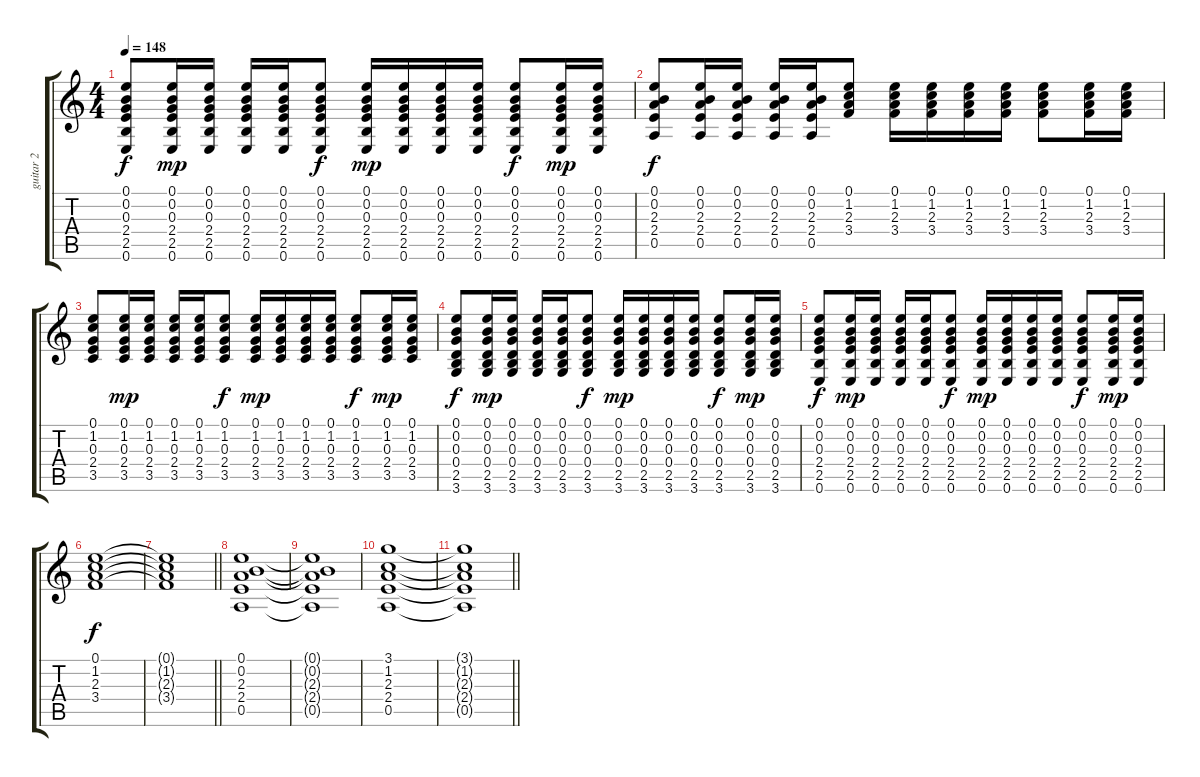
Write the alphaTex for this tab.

\track ("guitar 2" "guitar 2") {instrument electricguitarjazz}
\staff {score tabs}
\tuning (E4 B3 G3 D3 A2 E2) {hide}
\ts (4 4)
\tempo 148
\clef g2
\ks c
(0.1 0.2 0.3 2.4 2.5 0.6).8{dy f} (0.1 0.2 0.3 2.4 2.5 0.6).16{dy mp} (0.1 0.2 0.3 2.4 2.5 0.6).16 (0.1 0.2 0.3 2.4 2.5 0.6).16 (0.1 0.2 0.3 2.4 2.5 0.6).16 (0.1 0.2 0.3 2.4 2.5 0.6).8{dy f} (0.1 0.2 0.3 2.4 2.5 0.6).16{dy mp} (0.1 0.2 0.3 2.4 2.5 0.6).16 (0.1 0.2 0.3 2.4 2.5 0.6).16 (0.1 0.2 0.3 2.4 2.5 0.6).16 (0.1 0.2 0.3 2.4 2.5 0.6).8{dy f} (0.1 0.2 0.3 2.4 2.5 0.6).16{dy mp} (0.1 0.2 0.3 2.4 2.5 0.6).16 |
(0.1 0.2 2.3 2.4 0.5).8{dy f} (0.1 0.2 2.3 2.4 0.5).16 (0.1 0.2 2.3 2.4 0.5).16 (0.1 0.2 2.3 2.4 0.5).16 (0.1 0.2 2.3 2.4 0.5).16 (0.1 1.2 2.3 3.4).8 (0.1 1.2 2.3 3.4).16 (0.1 1.2 2.3 3.4).16 (0.1 1.2 2.3 3.4).16 (0.1 1.2 2.3 3.4).16 (0.1 1.2 2.3 3.4).8 (0.1 1.2 2.3 3.4).16 (0.1 1.2 2.3 3.4).16 |
(0.1 1.2 0.3 2.4 3.5).8 (0.1 1.2 0.3 2.4 3.5).16{dy mp} (0.1 1.2 0.3 2.4 3.5).16 (0.1 1.2 0.3 2.4 3.5).16 (0.1 1.2 0.3 2.4 3.5).16 (0.1 1.2 0.3 2.4 3.5).8{dy f} (0.1 1.2 0.3 2.4 3.5).16{dy mp} (0.1 1.2 0.3 2.4 3.5).16 (0.1 1.2 0.3 2.4 3.5).16 (0.1 1.2 0.3 2.4 3.5).16 (0.1 1.2 0.3 2.4 3.5).8{dy f} (0.1 1.2 0.3 2.4 3.5).16{dy mp} (0.1 1.2 0.3 2.4 3.5).16 |
(0.1 0.2 0.3 0.4 2.5 3.6).8{dy f} (0.1 0.2 0.3 0.4 2.5 3.6).16{dy mp} (0.1 0.2 0.3 0.4 2.5 3.6).16 (0.1 0.2 0.3 0.4 2.5 3.6).16 (0.1 0.2 0.3 0.4 2.5 3.6).16 (0.1 0.2 0.3 0.4 2.5 3.6).8{dy f} (0.1 0.2 0.3 0.4 2.5 3.6).16{dy mp} (0.1 0.2 0.3 0.4 2.5 3.6).16 (0.1 0.2 0.3 0.4 2.5 3.6).16 (0.1 0.2 0.3 0.4 2.5 3.6).16 (0.1 0.2 0.3 0.4 2.5 3.6).8{dy f} (0.1 0.2 0.3 0.4 2.5 3.6).16{dy mp} (0.1 0.2 0.3 0.4 2.5 3.6).16 |
(0.1 0.2 0.3 2.4 2.5 0.6).8{dy f} (0.1 0.2 0.3 2.4 2.5 0.6).16{dy mp} (0.1 0.2 0.3 2.4 2.5 0.6).16 (0.1 0.2 0.3 2.4 2.5 0.6).16 (0.1 0.2 0.3 2.4 2.5 0.6).16 (0.1 0.2 0.3 2.4 2.5 0.6).8{dy f} (0.1 0.2 0.3 2.4 2.5 0.6).16{dy mp} (0.1 0.2 0.3 2.4 2.5 0.6).16 (0.1 0.2 0.3 2.4 2.5 0.6).16 (0.1 0.2 0.3 2.4 2.5 0.6).16 (0.1 0.2 0.3 2.4 2.5 0.6).8{dy f} (0.1 0.2 0.3 2.4 2.5 0.6).16{dy mp} (0.1 0.2 0.3 2.4 2.5 0.6).16 |
(0.1 1.2 2.3 3.4).1{dy f} |
\barLineRight lightlight
(0.1{t} 1.2{t} 2.3{t} 3.4{t}).1 |
(0.1 0.2 2.3 2.4 0.5).1 |
(0.1{t} 0.2{t} 2.3{t} 2.4{t} 0.5{t}).1 |
(3.1 1.2 2.3 2.4 0.5).1 |
\barLineRight lightlight
(3.1{t} 1.2{t} 2.3{t} 2.4{t} 0.5{t}).1
